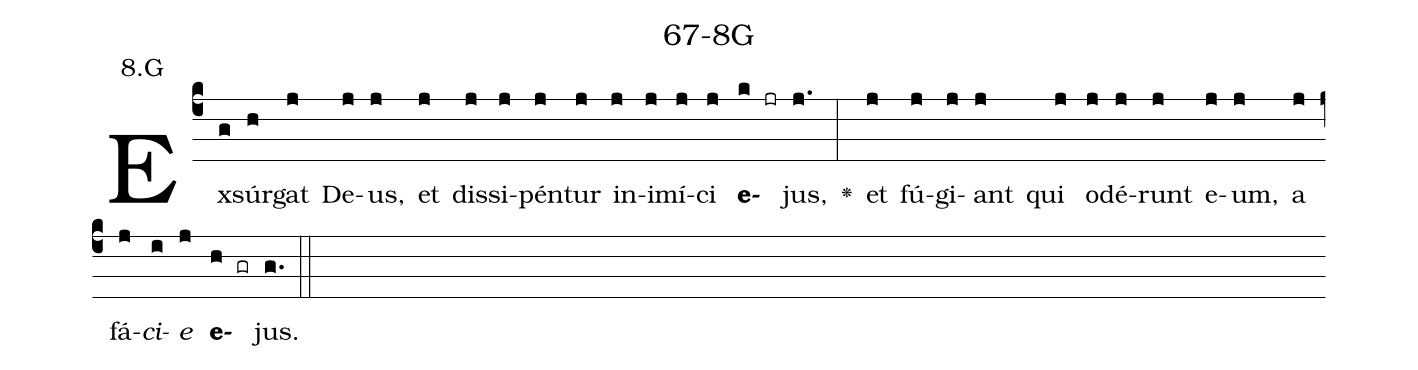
name: 67-8G;
annotation: 8.G;
%%
(c4)Ex(g)súr(h)gat(j) De(j)us,(j) et(j) dis(j)si(j)pén(j)tur(j) in(j)i(j)mí(j)ci(j) <b>e</b>(k jr)jus,(j.) <v>\greheightstar</v>(:) et(j) fú(j)gi(j)ant(j) qui(j) o(j)dé(j)runt(j) e(j)um,(j) a(j) fá(j)<i>ci</i>(i)<i>e</i>(j) <b>e</b>(h gr)jus.(g.) (::)


%E(j) u(j) o(i) u(j) a(h) e.(g.) (::)
